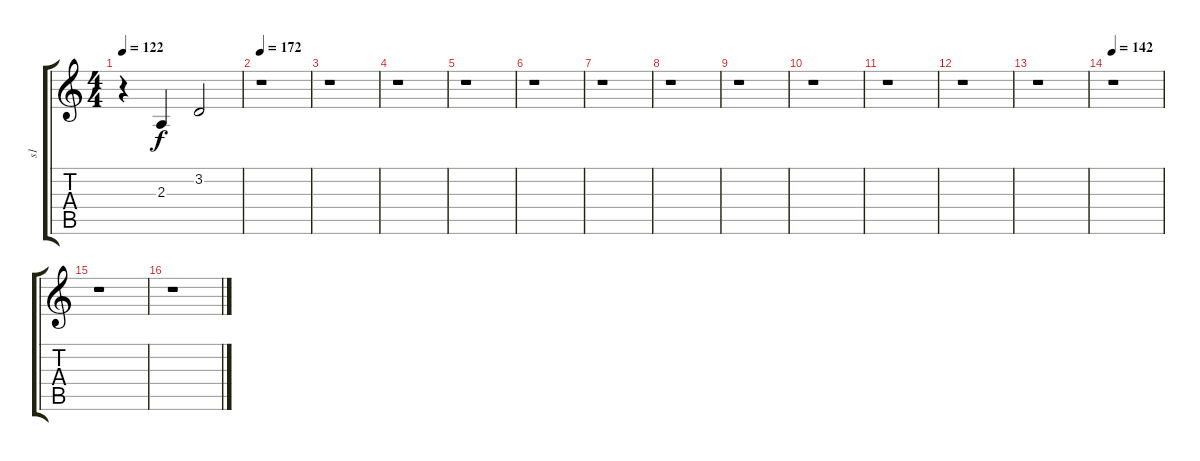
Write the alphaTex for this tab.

\track ("s1" "s1") {instrument fx4atmosphere}
\staff {score tabs}
\tuning (E4 B3 G3 D3 A2 E2) {hide}
\ts (4 4)
\tempo 122
\clef g2
\ks c
r.4{dy f} 2.3.4 3.2.2 |
\tempo 172
r.1 |
r.1 |
r.1 |
r.1 |
r.1 |
r.1 |
r.1 |
r.1 |
r.1 |
r.1 |
r.1 |
r.1 |
\tempo 142
r.1 |
r.1 |
r.1
